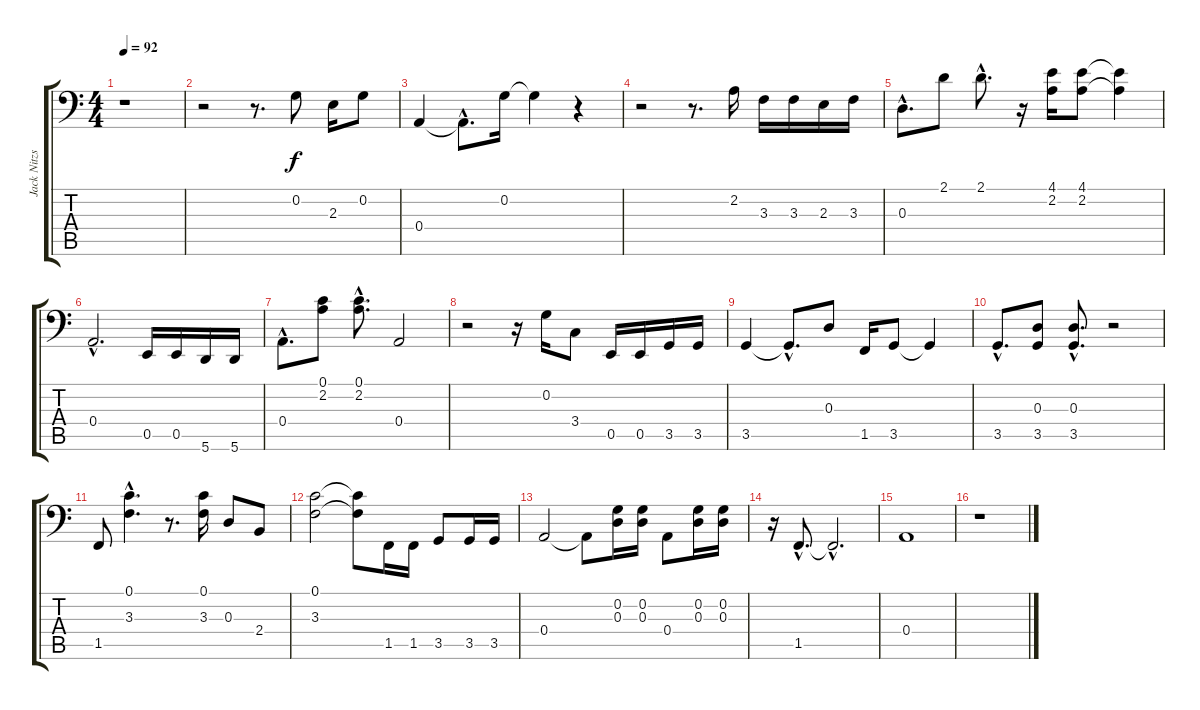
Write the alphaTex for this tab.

\track ("Jack Nitzsche Piano" "Jack Nitzs") {instrument honkytonkpiano}
\staff {score tabs}
\tuning (C4 G3 D3 A2 E2 A1) {hide}
\ts (4 4)
\tempo 92
\clef f4
\ks c
r.1{dy f} |
r.2 r.8{d} 0.2.8 2.3.16 0.2.8 |
0.4.4 0.4{hac t}.8{d} 0.2.16 0.2{t}.4 r.4 |
r.2 r.8{d} 2.2.16 3.3.16 3.3.16 2.3.16 3.3.16 |
0.3{hac}.8{d} 2.1.8 2.1{hac}.8{d} r.16 (4.1 2.2).16 (4.1 2.2).8 (4.1{t} 2.2{t}).4 |
0.4{hac}.2{d} 0.5.16 0.5.16 5.6.16 5.6.16 |
0.4{hac}.8{d} (0.1 2.2).8 (0.1{hac} 2.2{hac}).8{d} 0.4.2 |
r.2 r.16 0.2.16 3.4.8 0.5.16 0.5.16 3.5.16 3.5.16 |
3.5.4 3.5{hac t}.8{d} 0.3.8 1.5.16 3.5.8 3.5{t}.4 |
3.5{hac}.8{d} (0.3 3.5).8 (0.3{hac} 3.5{hac}).8{d} r.2 |
1.5.8 (0.1{hac} 3.3{hac}).4{d} r.8{d} (0.1 3.3).16 0.3.8 2.4.8 |
(0.1 3.3).2 (0.1{t} 3.3{t}).8 1.5.16 1.5.16 3.5.8 3.5.16 3.5.16 |
0.4.2 0.4{t}.8 (0.2 0.3).16 (0.2 0.3).16 0.4.8 (0.2 0.3).16 (0.2 0.3).16 |
r.16 1.5{hac}.8{d} 1.5{hac t}.2{d} |
0.4.1 |
r.1
